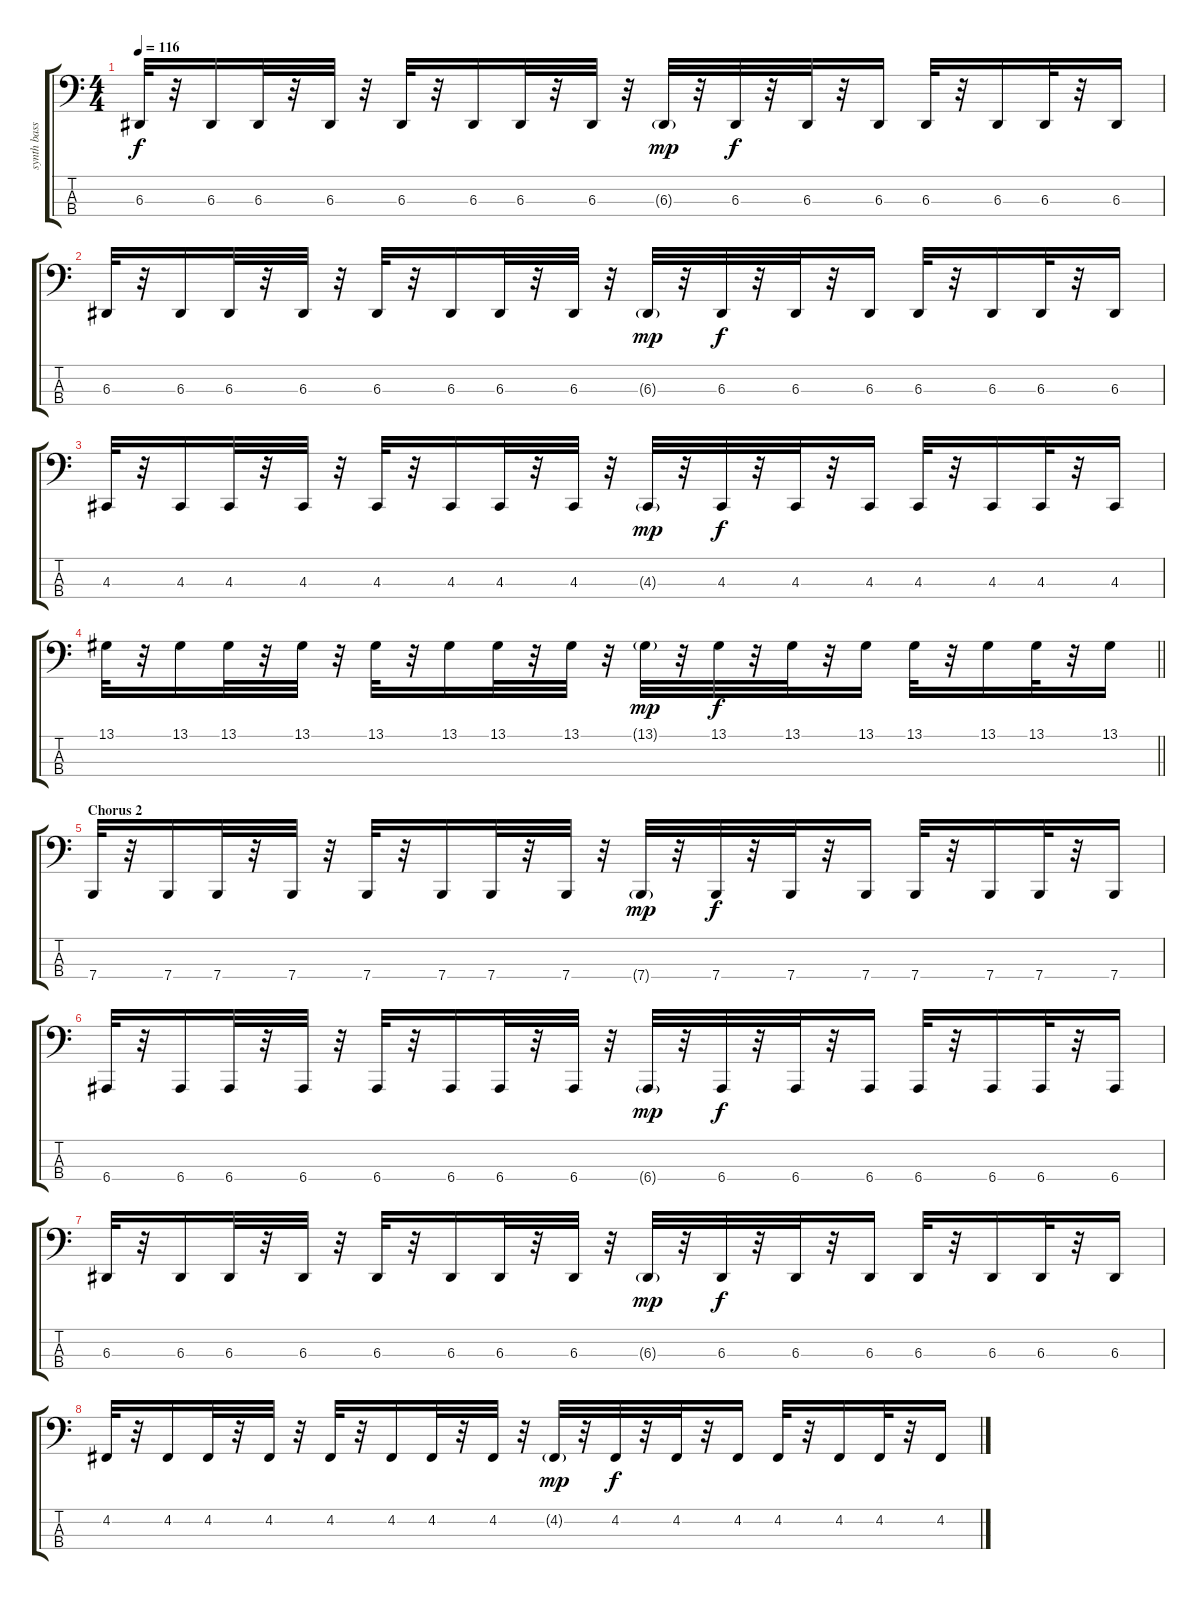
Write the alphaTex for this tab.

\track ("synth bass" "synth bass") {instrument lead8bassandlead}
\staff {score tabs}
\tuning (G2 D2 A1 E1) {hide}
\ts (4 4)
\tempo 116
\clef f4
\ks c
6.3.32{dy f} r.32 6.3.16 6.3.32 r.32 6.3.32 r.32 6.3.32 r.32 6.3.16 6.3.32 r.32 6.3.32 r.32 6.3{g}.32{dy mp} r.32 6.3.32{dy f} r.32 6.3.32 r.32 6.3.16 6.3.32 r.32 6.3.16 6.3.32 r.32 6.3.16 |
6.3.32 r.32 6.3.16 6.3.32 r.32 6.3.32 r.32 6.3.32 r.32 6.3.16 6.3.32 r.32 6.3.32 r.32 6.3{g}.32{dy mp} r.32 6.3.32{dy f} r.32 6.3.32 r.32 6.3.16 6.3.32 r.32 6.3.16 6.3.32 r.32 6.3.16 |
4.3.32 r.32 4.3.16 4.3.32 r.32 4.3.32 r.32 4.3.32 r.32 4.3.16 4.3.32 r.32 4.3.32 r.32 4.3{g}.32{dy mp} r.32 4.3.32{dy f} r.32 4.3.32 r.32 4.3.16 4.3.32 r.32 4.3.16 4.3.32 r.32 4.3.16 |
\barLineRight lightlight
13.1.32 r.32 13.1.16 13.1.32 r.32 13.1.32 r.32 13.1.32 r.32 13.1.16 13.1.32 r.32 13.1.32 r.32 13.1{g}.32{dy mp} r.32 13.1.32{dy f} r.32 13.1.32 r.32 13.1.16 13.1.32 r.32 13.1.16 13.1.32 r.32 13.1.16 |
\section ("" "Chorus 2")
7.4.32 r.32 7.4.16 7.4.32 r.32 7.4.32 r.32 7.4.32 r.32 7.4.16 7.4.32 r.32 7.4.32 r.32 7.4{g}.32{dy mp} r.32 7.4.32{dy f} r.32 7.4.32 r.32 7.4.16 7.4.32 r.32 7.4.16 7.4.32 r.32 7.4.16 |
6.4.32 r.32 6.4.16 6.4.32 r.32 6.4.32 r.32 6.4.32 r.32 6.4.16 6.4.32 r.32 6.4.32 r.32 6.4{g}.32{dy mp} r.32 6.4.32{dy f} r.32 6.4.32 r.32 6.4.16 6.4.32 r.32 6.4.16 6.4.32 r.32 6.4.16 |
6.3.32 r.32 6.3.16 6.3.32 r.32 6.3.32 r.32 6.3.32 r.32 6.3.16 6.3.32 r.32 6.3.32 r.32 6.3{g}.32{dy mp} r.32 6.3.32{dy f} r.32 6.3.32 r.32 6.3.16 6.3.32 r.32 6.3.16 6.3.32 r.32 6.3.16 |
4.2.32 r.32 4.2.16 4.2.32 r.32 4.2.32 r.32 4.2.32 r.32 4.2.16 4.2.32 r.32 4.2.32 r.32 4.2{g}.32{dy mp} r.32 4.2.32{dy f} r.32 4.2.32 r.32 4.2.16 4.2.32 r.32 4.2.16 4.2.32 r.32 4.2.16
